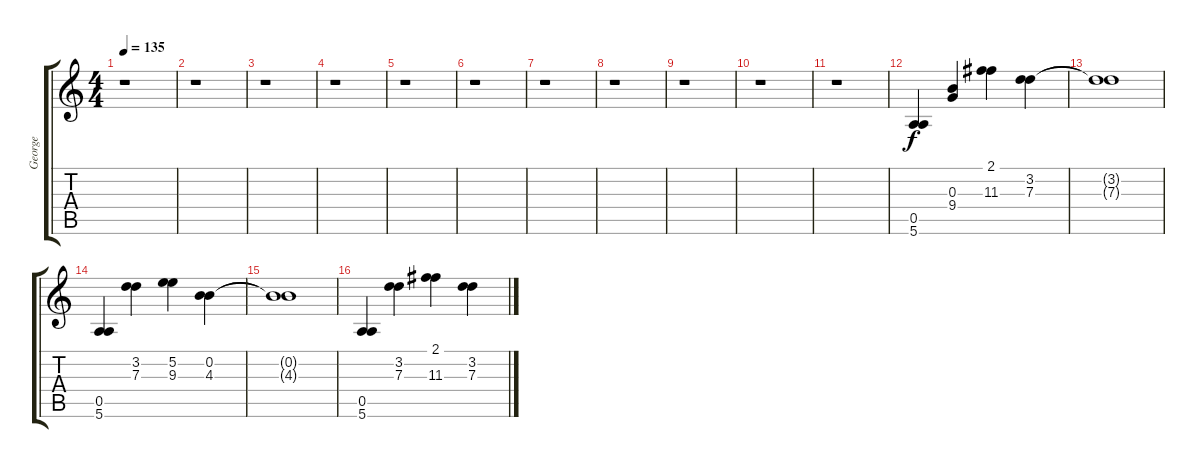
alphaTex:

\track ("George" "George") {instrument acousticguitarsteel}
\staff {score tabs}
\tuning (E4 B3 G3 D3 A2 E2) {hide}
\ts (4 4)
\tempo 135
\clef g2
\ks c
r.1{dy f} |
r.1 |
r.1 |
r.1 |
r.1 |
r.1 |
r.1 |
r.1 |
r.1 |
r.1 |
r.1 |
(0.5 5.6).4{volume 14 instrument acousticguitarsteel} (0.3 9.4).4 (2.1 11.3).4 (3.2 7.3).4 |
(3.2{t} 7.3{t}).1 |
(0.5 5.6).4 (3.2 7.3).4 (5.2 9.3).4 (0.2 4.3).4 |
(0.2{t} 4.3{t}).1 |
(0.5 5.6).4 (3.2 7.3).4 (2.1 11.3).4 (3.2 7.3).4
